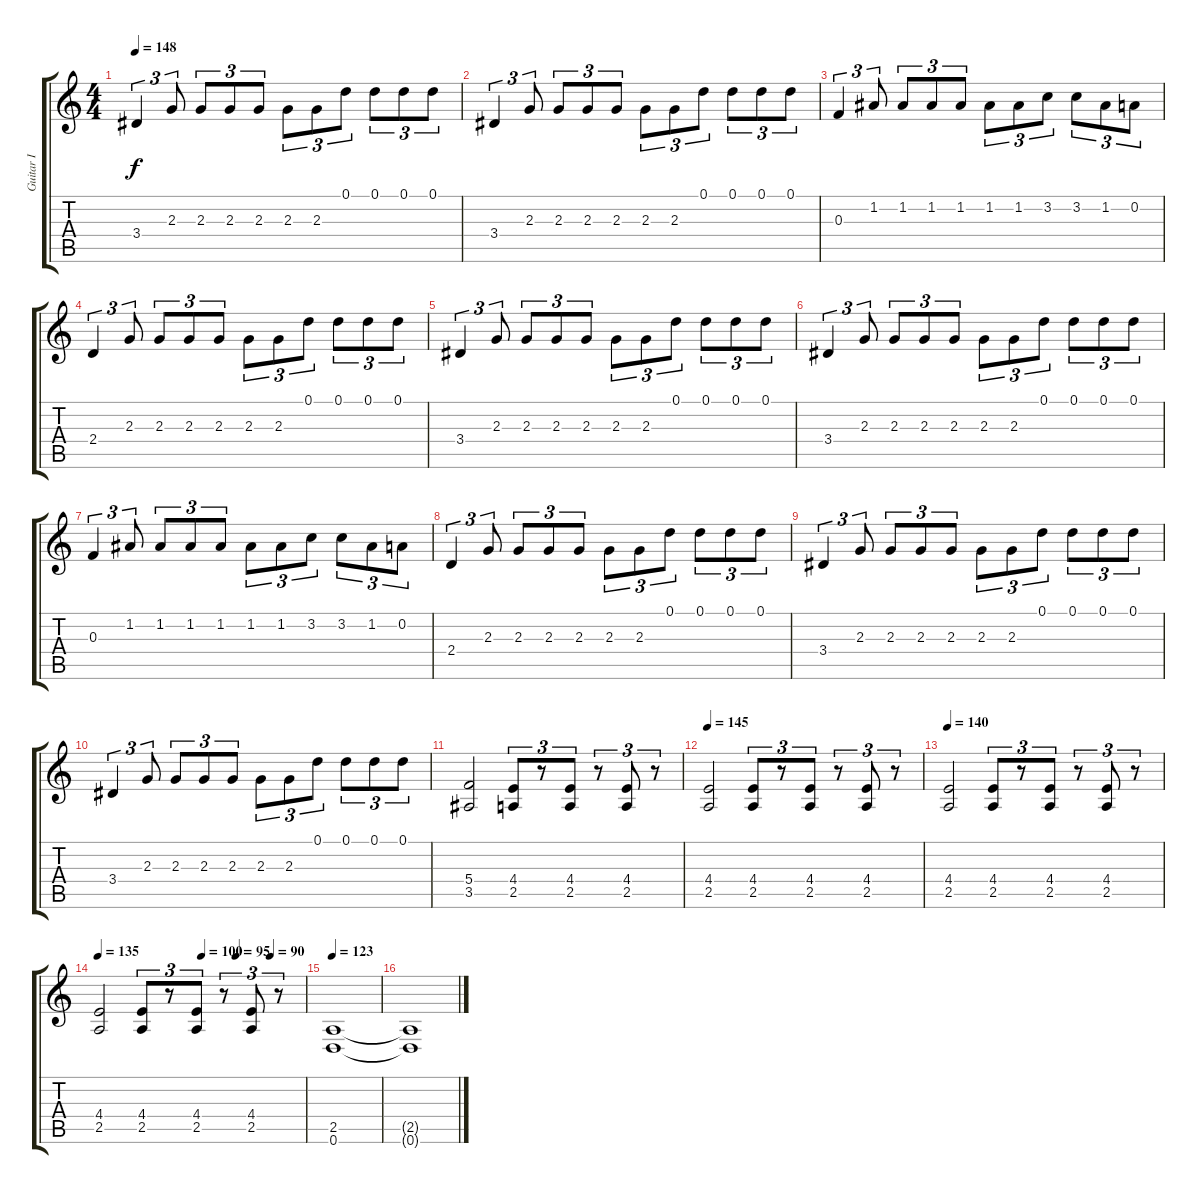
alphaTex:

\track ("Guitar I" "Guitar I") {instrument distortionguitar}
\staff {score tabs}
\tuning (D4 A3 F3 C3 G2 D2) {hide}
\ts (4 4)
\tempo 148
\clef g2
\ks c
3.4.4{tu (3 2) dy f} 2.3.8{tu (3 2)} 2.3.8{tu (3 2)} 2.3.8{tu (3 2)} 2.3.8{tu (3 2)} 2.3.8{tu (3 2)} 2.3.8{tu (3 2)} 0.1.8{tu (3 2)} 0.1.8{tu (3 2)} 0.1.8{tu (3 2)} 0.1.8{tu (3 2)} |
3.4.4{tu (3 2)} 2.3.8{tu (3 2)} 2.3.8{tu (3 2)} 2.3.8{tu (3 2)} 2.3.8{tu (3 2)} 2.3.8{tu (3 2)} 2.3.8{tu (3 2)} 0.1.8{tu (3 2)} 0.1.8{tu (3 2)} 0.1.8{tu (3 2)} 0.1.8{tu (3 2)} |
0.3.4{tu (3 2)} 1.2.8{tu (3 2)} 1.2.8{tu (3 2)} 1.2.8{tu (3 2)} 1.2.8{tu (3 2)} 1.2.8{tu (3 2)} 1.2.8{tu (3 2)} 3.2.8{tu (3 2)} 3.2.8{tu (3 2)} 1.2.8{tu (3 2)} 0.2.8{tu (3 2)} |
2.4.4{tu (3 2)} 2.3.8{tu (3 2)} 2.3.8{tu (3 2)} 2.3.8{tu (3 2)} 2.3.8{tu (3 2)} 2.3.8{tu (3 2)} 2.3.8{tu (3 2)} 0.1.8{tu (3 2)} 0.1.8{tu (3 2)} 0.1.8{tu (3 2)} 0.1.8{tu (3 2)} |
3.4.4{tu (3 2)} 2.3.8{tu (3 2)} 2.3.8{tu (3 2)} 2.3.8{tu (3 2)} 2.3.8{tu (3 2)} 2.3.8{tu (3 2)} 2.3.8{tu (3 2)} 0.1.8{tu (3 2)} 0.1.8{tu (3 2)} 0.1.8{tu (3 2)} 0.1.8{tu (3 2)} |
3.4.4{tu (3 2)} 2.3.8{tu (3 2)} 2.3.8{tu (3 2)} 2.3.8{tu (3 2)} 2.3.8{tu (3 2)} 2.3.8{tu (3 2)} 2.3.8{tu (3 2)} 0.1.8{tu (3 2)} 0.1.8{tu (3 2)} 0.1.8{tu (3 2)} 0.1.8{tu (3 2)} |
0.3.4{tu (3 2)} 1.2.8{tu (3 2)} 1.2.8{tu (3 2)} 1.2.8{tu (3 2)} 1.2.8{tu (3 2)} 1.2.8{tu (3 2)} 1.2.8{tu (3 2)} 3.2.8{tu (3 2)} 3.2.8{tu (3 2)} 1.2.8{tu (3 2)} 0.2.8{tu (3 2)} |
2.4.4{tu (3 2)} 2.3.8{tu (3 2)} 2.3.8{tu (3 2)} 2.3.8{tu (3 2)} 2.3.8{tu (3 2)} 2.3.8{tu (3 2)} 2.3.8{tu (3 2)} 0.1.8{tu (3 2)} 0.1.8{tu (3 2)} 0.1.8{tu (3 2)} 0.1.8{tu (3 2)} |
3.4.4{tu (3 2)} 2.3.8{tu (3 2)} 2.3.8{tu (3 2)} 2.3.8{tu (3 2)} 2.3.8{tu (3 2)} 2.3.8{tu (3 2)} 2.3.8{tu (3 2)} 0.1.8{tu (3 2)} 0.1.8{tu (3 2)} 0.1.8{tu (3 2)} 0.1.8{tu (3 2)} |
3.4.4{tu (3 2)} 2.3.8{tu (3 2)} 2.3.8{tu (3 2)} 2.3.8{tu (3 2)} 2.3.8{tu (3 2)} 2.3.8{tu (3 2)} 2.3.8{tu (3 2)} 0.1.8{tu (3 2)} 0.1.8{tu (3 2)} 0.1.8{tu (3 2)} 0.1.8{tu (3 2)} |
(5.4 3.5).2 (4.4 2.5).8{tu (3 2)} r.8{tu (3 2)} (4.4 2.5).8{tu (3 2)} r.8{tu (3 2)} (4.4 2.5).8{tu (3 2)} r.8{tu (3 2)} |
\tempo 145
(4.4 2.5).2 (4.4 2.5).8{tu (3 2)} r.8{tu (3 2)} (4.4 2.5).8{tu (3 2)} r.8{tu (3 2)} (4.4 2.5).8{tu (3 2)} r.8{tu (3 2)} |
\tempo 140
(4.4 2.5).2 (4.4 2.5).8{tu (3 2)} r.8{tu (3 2)} (4.4 2.5).8{tu (3 2)} r.8{tu (3 2)} (4.4 2.5).8{tu (3 2)} r.8{tu (3 2)} |
\tempo 135
\tempo (100 0.5)
\tempo (95 0.6666666666666666)
\tempo (90 0.8333333333333334)
(4.4 2.5).2 (4.4 2.5).8{tu (3 2)} r.8{tu (3 2)} (4.4 2.5).8{tu (3 2)} r.8{tu (3 2)} (4.4 2.5).8{tu (3 2)} r.8{tu (3 2)} |
\tempo 123
(2.5 0.6).1 |
(2.5{t} 0.6{t}).1
